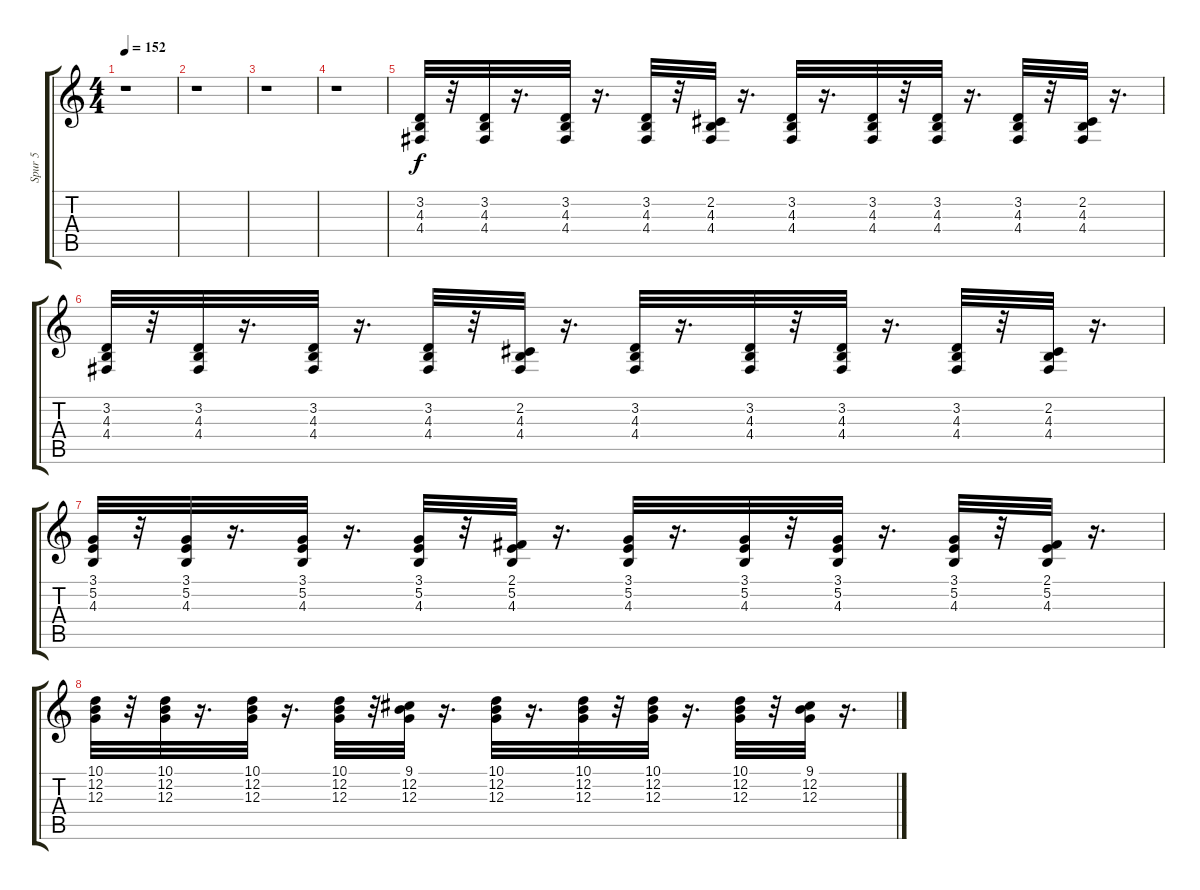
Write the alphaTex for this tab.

\track ("Spur 5" "Spur 5") {instrument lead3calliope}
\staff {score tabs}
\tuning (E4 B3 G3 D3 A2 E2) {hide}
\ts (4 4)
\tempo 152
\clef g2
\ks c
r.1{dy f} |
r.1 |
r.1 |
r.1 |
(3.2 4.3 4.4).32 r.32 (3.2 4.3 4.4).32 r.16{d} (3.2 4.3 4.4).32 r.16{d} (3.2 4.3 4.4).32 r.32 (2.2 4.3 4.4).32 r.16{d} (3.2 4.3 4.4).32 r.16{d} (3.2 4.3 4.4).32 r.32 (3.2 4.3 4.4).32 r.16{d} (3.2 4.3 4.4).32 r.32 (2.2 4.3 4.4).32 r.16{d} |
(3.2 4.3 4.4).32 r.32 (3.2 4.3 4.4).32 r.16{d} (3.2 4.3 4.4).32 r.16{d} (3.2 4.3 4.4).32 r.32 (2.2 4.3 4.4).32 r.16{d} (3.2 4.3 4.4).32 r.16{d} (3.2 4.3 4.4).32 r.32 (3.2 4.3 4.4).32 r.16{d} (3.2 4.3 4.4).32 r.32 (2.2 4.3 4.4).32 r.16{d} |
(3.1 5.2 4.3).32 r.32 (3.1 5.2 4.3).32 r.16{d} (3.1 5.2 4.3).32 r.16{d} (3.1 5.2 4.3).32 r.32 (2.1 5.2 4.3).32 r.16{d} (3.1 5.2 4.3).32 r.16{d} (3.1 5.2 4.3).32 r.32 (3.1 5.2 4.3).32 r.16{d} (3.1 5.2 4.3).32 r.32 (2.1 5.2 4.3).32 r.16{d} |
(10.1 12.2 12.3).32 r.32 (10.1 12.2 12.3).32 r.16{d} (10.1 12.2 12.3).32 r.16{d} (10.1 12.2 12.3).32 r.32 (9.1 12.2 12.3).32 r.16{d} (10.1 12.2 12.3).32 r.16{d} (10.1 12.2 12.3).32 r.32 (10.1 12.2 12.3).32 r.16{d} (10.1 12.2 12.3).32 r.32 (9.1 12.2 12.3).32 r.16{d}
